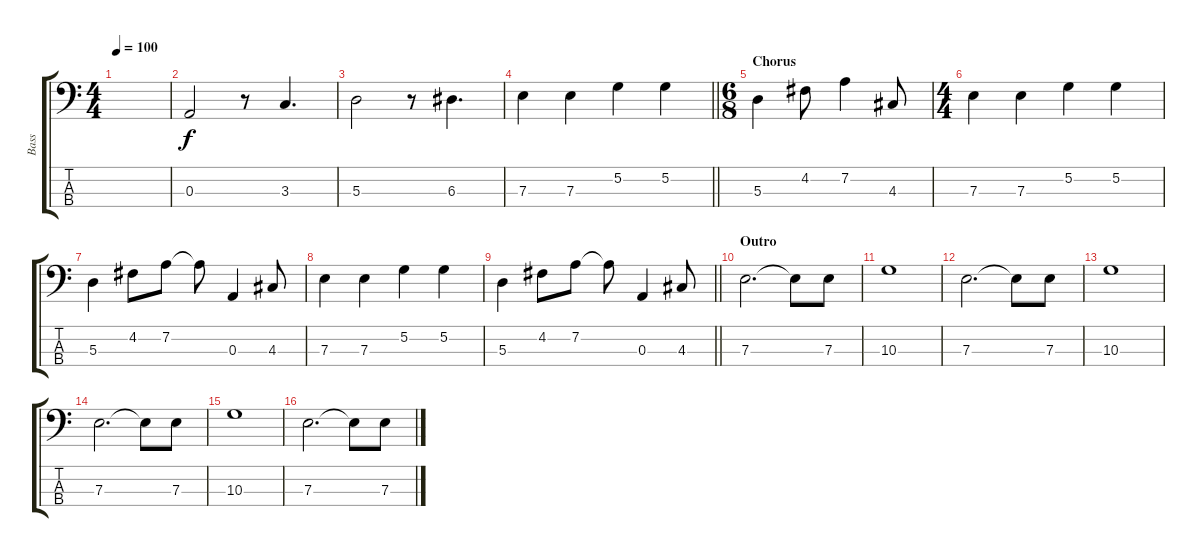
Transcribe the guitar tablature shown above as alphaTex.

\track ("Bass" "Bass") {instrument electricbassfinger}
\staff {score tabs}
\tuning (G2 D2 A1 E1) {hide}
\ts (4 4)
\tempo 100
\clef f4
\ks c
|
0.3.2 r.8 3.3.4{d} |
5.3.2 r.8 6.3.4{d} |
\barLineRight lightlight
7.3.4 7.3.4 5.2.4 5.2.4 |
\ts (6 8)
\section ("" "Chorus")
5.3.4 4.2.8 7.2.4 4.3.8 |
\ts (4 4)
7.3.4 7.3.4 5.2.4 5.2.4 |
5.3.4 4.2.8 7.2.8 7.2{t}.8 0.3.4 4.3.8 |
7.3.4 7.3.4 5.2.4 5.2.4 |
\barLineRight lightlight
5.3.4 4.2.8 7.2.8 7.2{t}.8 0.3.4 4.3.8 |
\section ("" "Outro")
7.3.2{d} 7.3{t}.8 7.3.8 |
10.3.1 |
7.3.2{d} 7.3{t}.8 7.3.8 |
10.3.1 |
7.3.2{d} 7.3{t}.8 7.3.8 |
10.3.1 |
7.3.2{d} 7.3{t}.8 7.3.8
